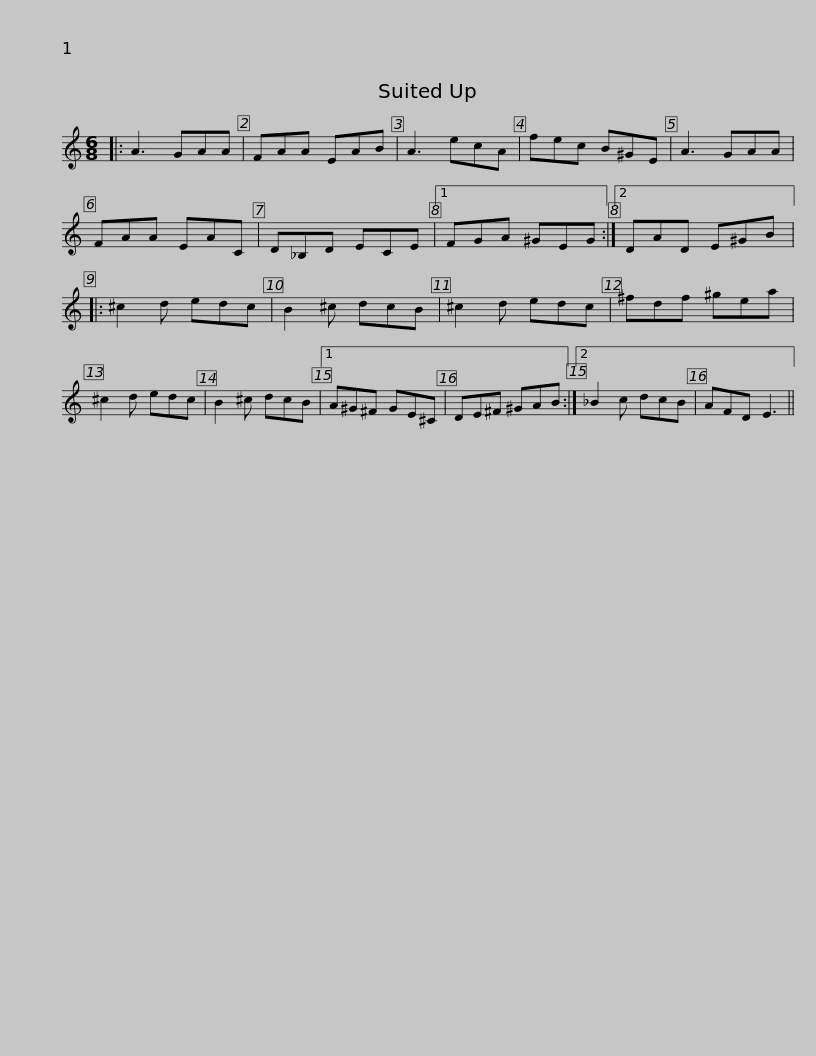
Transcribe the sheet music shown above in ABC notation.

X:1
L:1/8
M:6/8
I:linebreak $
K:C
V:1 treble
V:1
|: A3 GAA | FAA EAB | A3 ecA | fec B^GE | A3 GAA | %5
 FAA EAC | D_B,D ECE |1$ FGA ^GEG :|2 DAD E^GB |: ^c2 d edc | %10
 B2 ^c dcB | ^c2 d edc | ^fdf ^gea | ^c2 d edc |$ B2 ^c dcB |1 %15
 A^G^F GE^C | DE^F ^GAB :|2 _B2 c dcB | AFD E3 || %19
